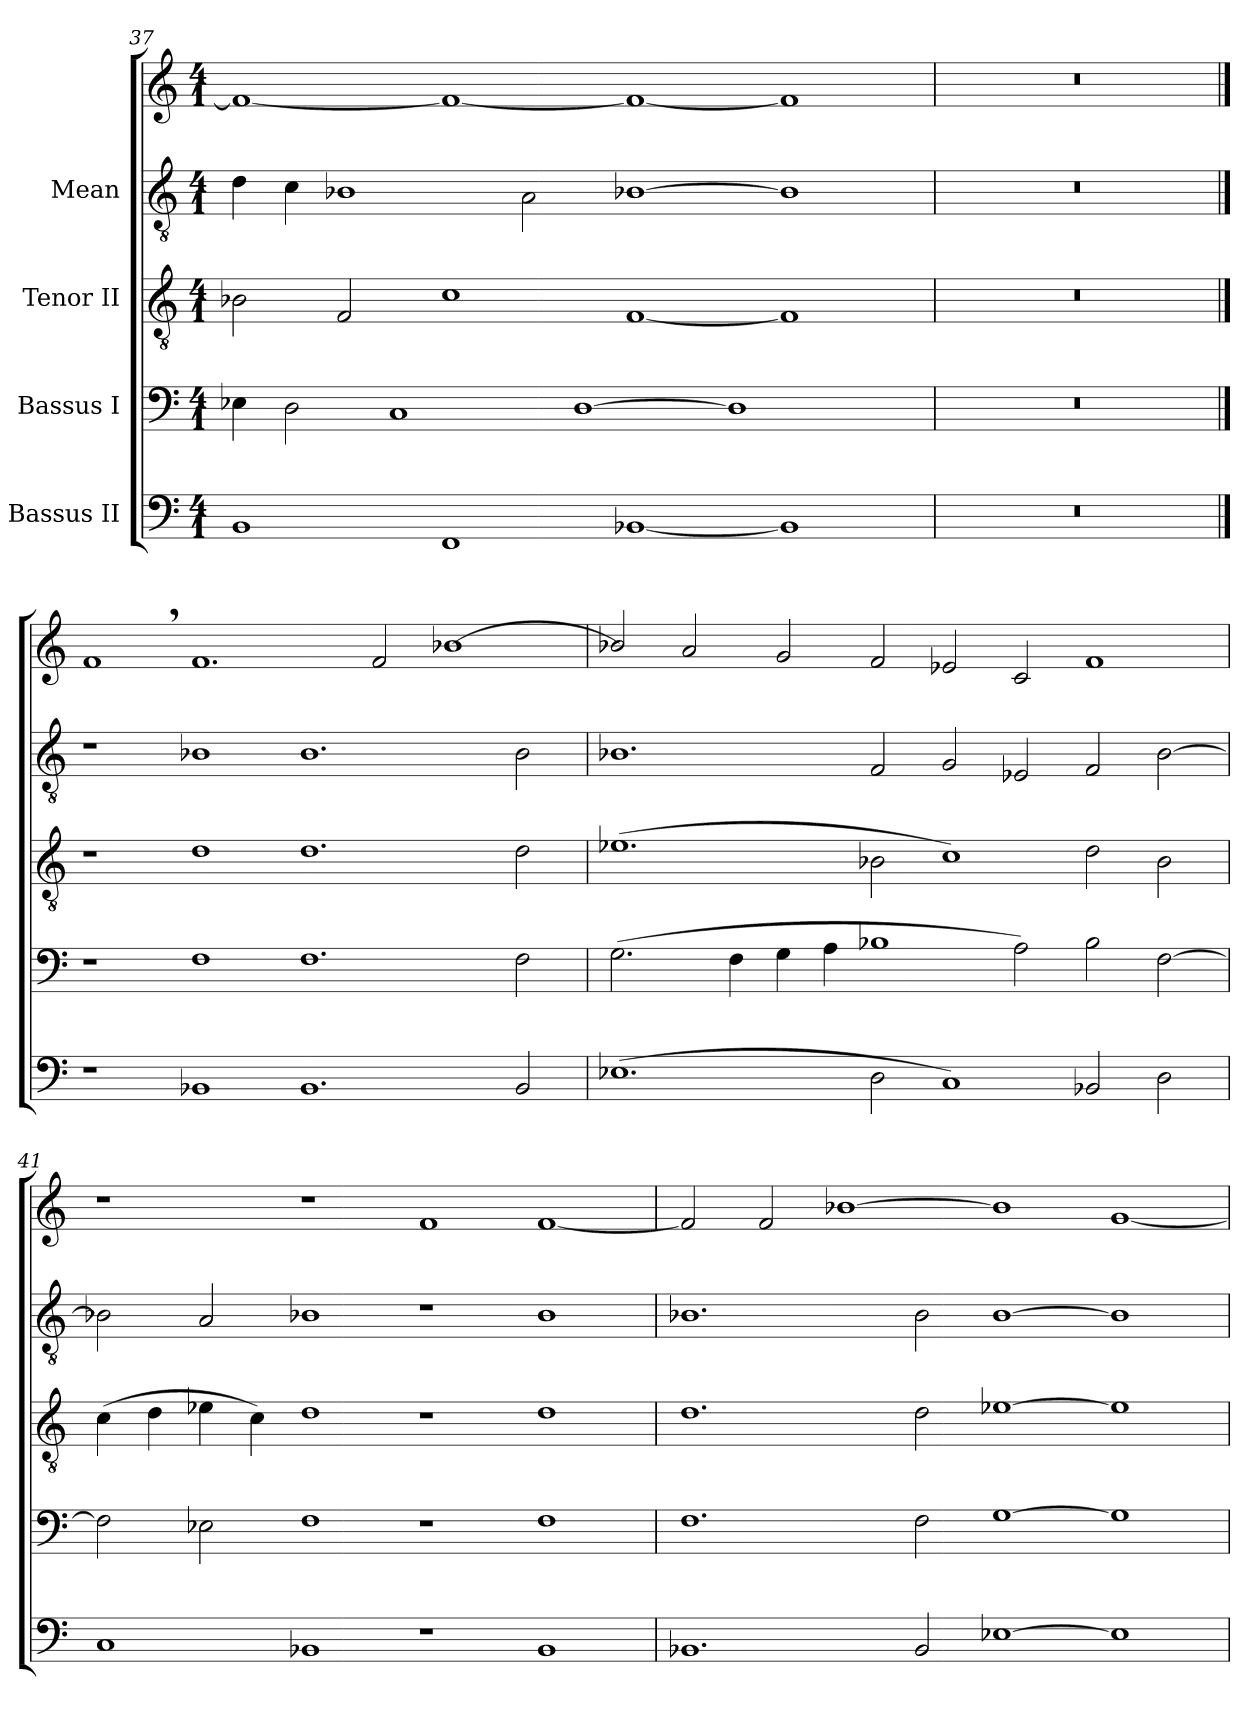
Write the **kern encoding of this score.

**kern	**kern	**kern	**kern	**kern
*part4	*part3	*part2	*part1	*part1
*staff5	*staff4	*staff3	*staff2	*staff1
*I"Bassus II	*I"Bassus I	*I"Tenor II	*I"Mean	*
!!LO:LB:g=z
*clefF4	*clefF4	*clefGv2	*clefGv2	*clefG2
*M4/1	*M4/1	*M4/1	*M4/1	*M4/1
=37	=37	=37	=37	=37
1BB	4E-X\	2B-X\	4d\	1f_<
.	2D\	.	4c\	.
.	.	2F/	1B-X	.
.	1C	.	.	.
1FF	.	1c	.	1f_<
.	.	.	2A\	.
.	[<1D	.	.	.
[<1BB-X	.	[<1F	[<1B-X	1f_<
.	1D]	.	.	.
1BB-]	.	1F]	1B-]	1f]
.	4ryy	.	.	.
=38!|	=38!|	=38!|	=38!|	=38!|
00r	00r	00r	00r	00r
!!LO:PB:g=z
==39	==39	==39	==39	==39
1r	1r	1r	1r	1f,<
1BB-X	1F	1d	1B-X	1.f
1.BB-	1.F	1.d	1.B-	.
.	.	.	.	2f/
.	.	.	.	[<1b-X
2BB-/	2F\	2d\	2B-\	.
=40	=40	=40	=40	=40
(>1.E-X	(>2.G\	(>1.e-X	1.B-X	2b-X/]
.	.	.	.	2a/
.	4F\	.	.	.
.	4G\	.	.	2g/
.	4A\	.	.	.
2D\	1B-X	2B-X\	2F/	2f/
1C)	.	1c)	2G/	2e-X/
.	2A\)	.	2E-X/	2c/
2BB-X/	2B-\	2d\	2F/	1f
2D\	[>2F\	2B-\	[>2B-\	.
!!LO:LB:g=z
=41	=41	=41	=41	=41
1C	2F\]	(>4c\	2B-X\]	1r
.	.	4d\	.	.
.	2E-X\	4e-X\	2A/	.
.	.	4c\)	.	.
1BB-X	1F	1d	1B-X	1r
1r	1r	1r	1r	1f
1BB-	1F	1d	1B-	[<1f
=42	=42	=42	=42	=42
1.BB-X	1.F	1.d	1.B-X	2f/]
.	.	.	.	2f/
.	.	.	.	[<1b-X
2BB-/	2F\	2d\	2B-\	.
[>1E-X	[>1G	[>1e-X	[>1B-	1b-]
1E-]	1G]	1e-]	1B-]	[<1g
=	=	=	=	=
*-	*-	*-	*-	*-
